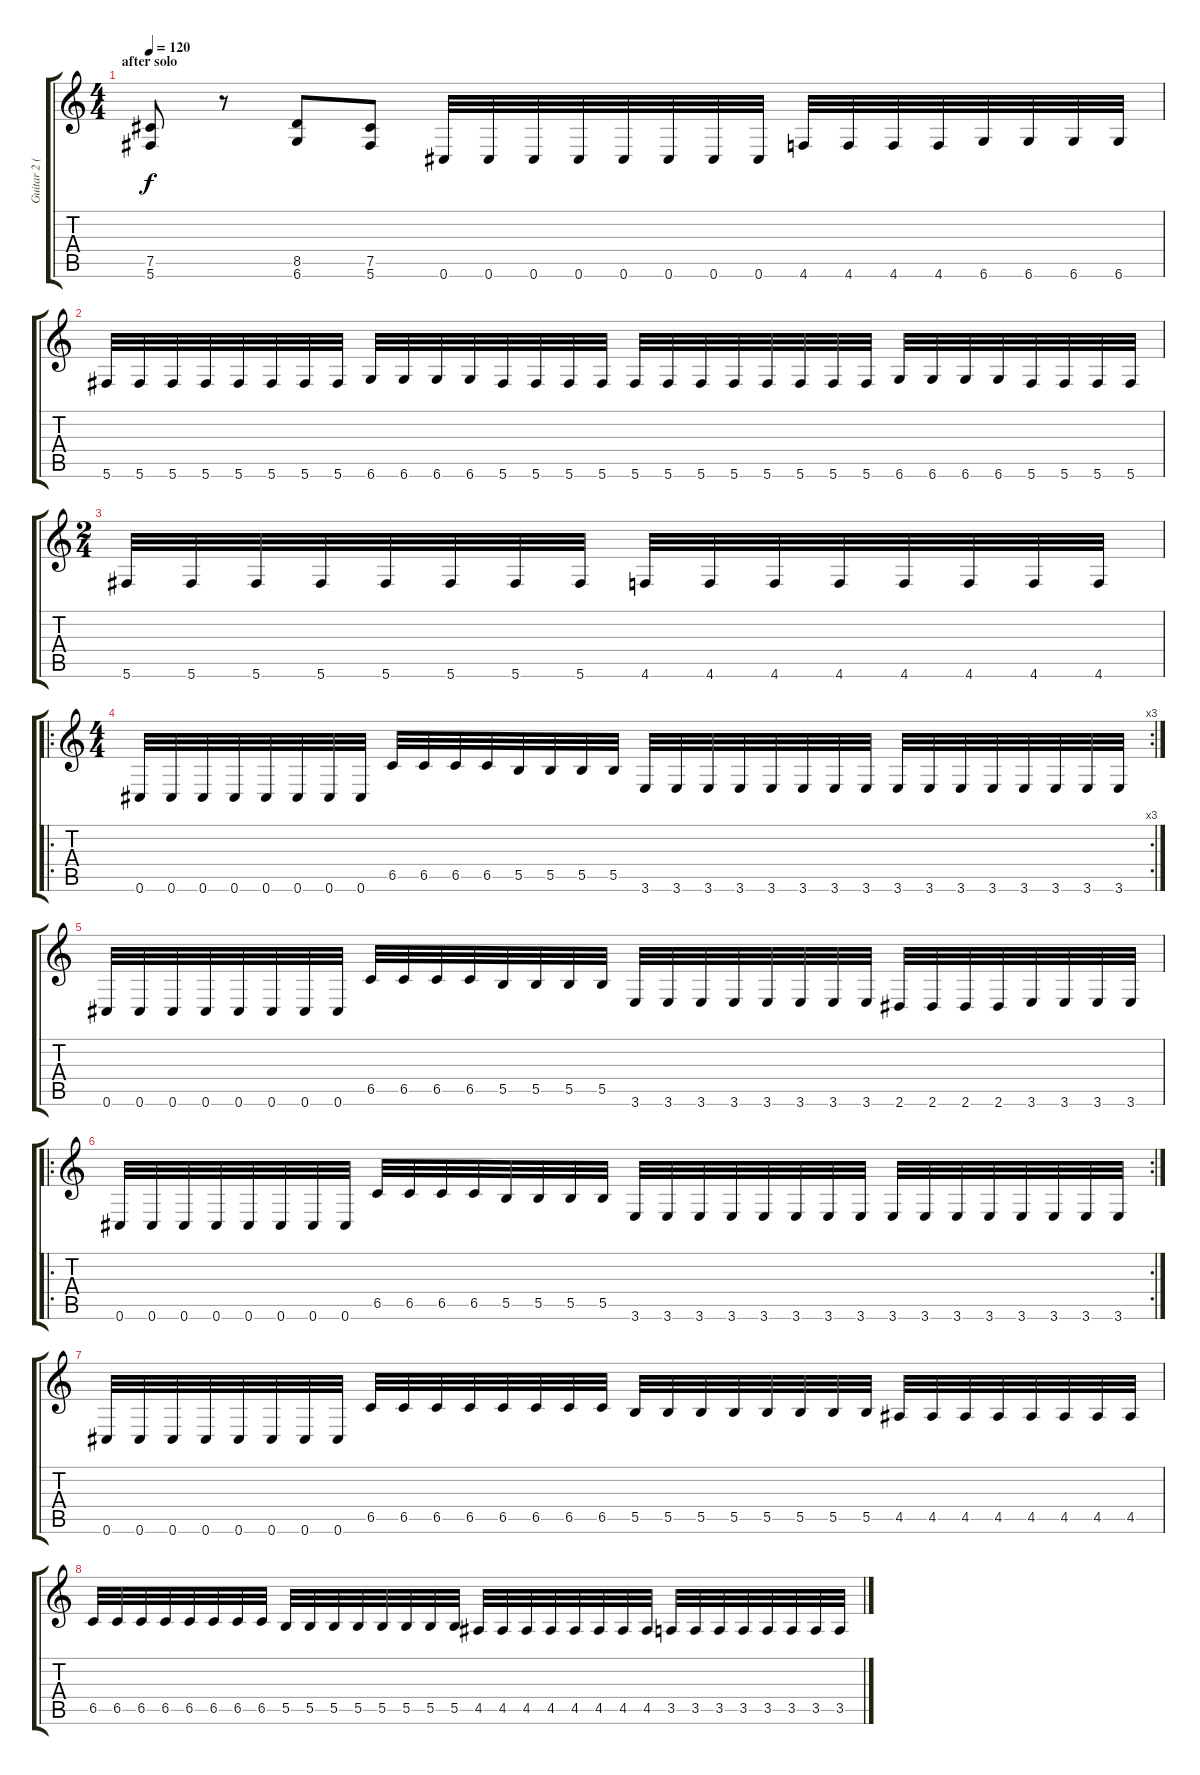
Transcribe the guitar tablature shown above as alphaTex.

\track ("Guitar 2 (Mauser)" "Guitar 2 (") {instrument distortionguitar}
\staff {score tabs}
\tuning (Db4 Ab3 E3 B2 Gb2 Db2) {hide}
\ts (4 4)
\section ("" "after solo")
\tempo 120
\clef g2
\ks c
(7.5 5.6).8{dy f} r.8 (8.5 6.6).8 (7.5 5.6).8 0.6.32 0.6.32 0.6.32 0.6.32 0.6.32 0.6.32 0.6.32 0.6.32 4.6.32 4.6.32 4.6.32 4.6.32 6.6.32 6.6.32 6.6.32 6.6.32 |
5.6.32 5.6.32 5.6.32 5.6.32 5.6.32 5.6.32 5.6.32 5.6.32 6.6.32 6.6.32 6.6.32 6.6.32 5.6.32 5.6.32 5.6.32 5.6.32 5.6.32 5.6.32 5.6.32 5.6.32 5.6.32 5.6.32 5.6.32 5.6.32 6.6.32 6.6.32 6.6.32 6.6.32 5.6.32 5.6.32 5.6.32 5.6.32 |
\ts (2 4)
5.6.32 5.6.32 5.6.32 5.6.32 5.6.32 5.6.32 5.6.32 5.6.32 4.6.32 4.6.32 4.6.32 4.6.32 4.6.32 4.6.32 4.6.32 4.6.32 |
\ro
\rc 3
\ts (4 4)
0.6.32 0.6.32 0.6.32 0.6.32 0.6.32 0.6.32 0.6.32 0.6.32 6.5.32 6.5.32 6.5.32 6.5.32 5.5.32 5.5.32 5.5.32 5.5.32 3.6.32 3.6.32 3.6.32 3.6.32 3.6.32 3.6.32 3.6.32 3.6.32 3.6.32 3.6.32 3.6.32 3.6.32 3.6.32 3.6.32 3.6.32 3.6.32 |
0.6.32 0.6.32 0.6.32 0.6.32 0.6.32 0.6.32 0.6.32 0.6.32 6.5.32 6.5.32 6.5.32 6.5.32 5.5.32 5.5.32 5.5.32 5.5.32 3.6.32 3.6.32 3.6.32 3.6.32 3.6.32 3.6.32 3.6.32 3.6.32 2.6.32 2.6.32 2.6.32 2.6.32 3.6.32 3.6.32 3.6.32 3.6.32 |
\ro
\rc 2
0.6.32 0.6.32 0.6.32 0.6.32 0.6.32 0.6.32 0.6.32 0.6.32 6.5.32 6.5.32 6.5.32 6.5.32 5.5.32 5.5.32 5.5.32 5.5.32 3.6.32 3.6.32 3.6.32 3.6.32 3.6.32 3.6.32 3.6.32 3.6.32 3.6.32 3.6.32 3.6.32 3.6.32 3.6.32 3.6.32 3.6.32 3.6.32 |
0.6.32 0.6.32 0.6.32 0.6.32 0.6.32 0.6.32 0.6.32 0.6.32 6.5.32 6.5.32 6.5.32 6.5.32 6.5.32 6.5.32 6.5.32 6.5.32 5.5.32 5.5.32 5.5.32 5.5.32 5.5.32 5.5.32 5.5.32 5.5.32 4.5.32 4.5.32 4.5.32 4.5.32 4.5.32 4.5.32 4.5.32 4.5.32 |
6.5.32 6.5.32 6.5.32 6.5.32 6.5.32 6.5.32 6.5.32 6.5.32 5.5.32 5.5.32 5.5.32 5.5.32 5.5.32 5.5.32 5.5.32 5.5.32 4.5.32 4.5.32 4.5.32 4.5.32 4.5.32 4.5.32 4.5.32 4.5.32 3.5.32 3.5.32 3.5.32 3.5.32 3.5.32 3.5.32 3.5.32 3.5.32
